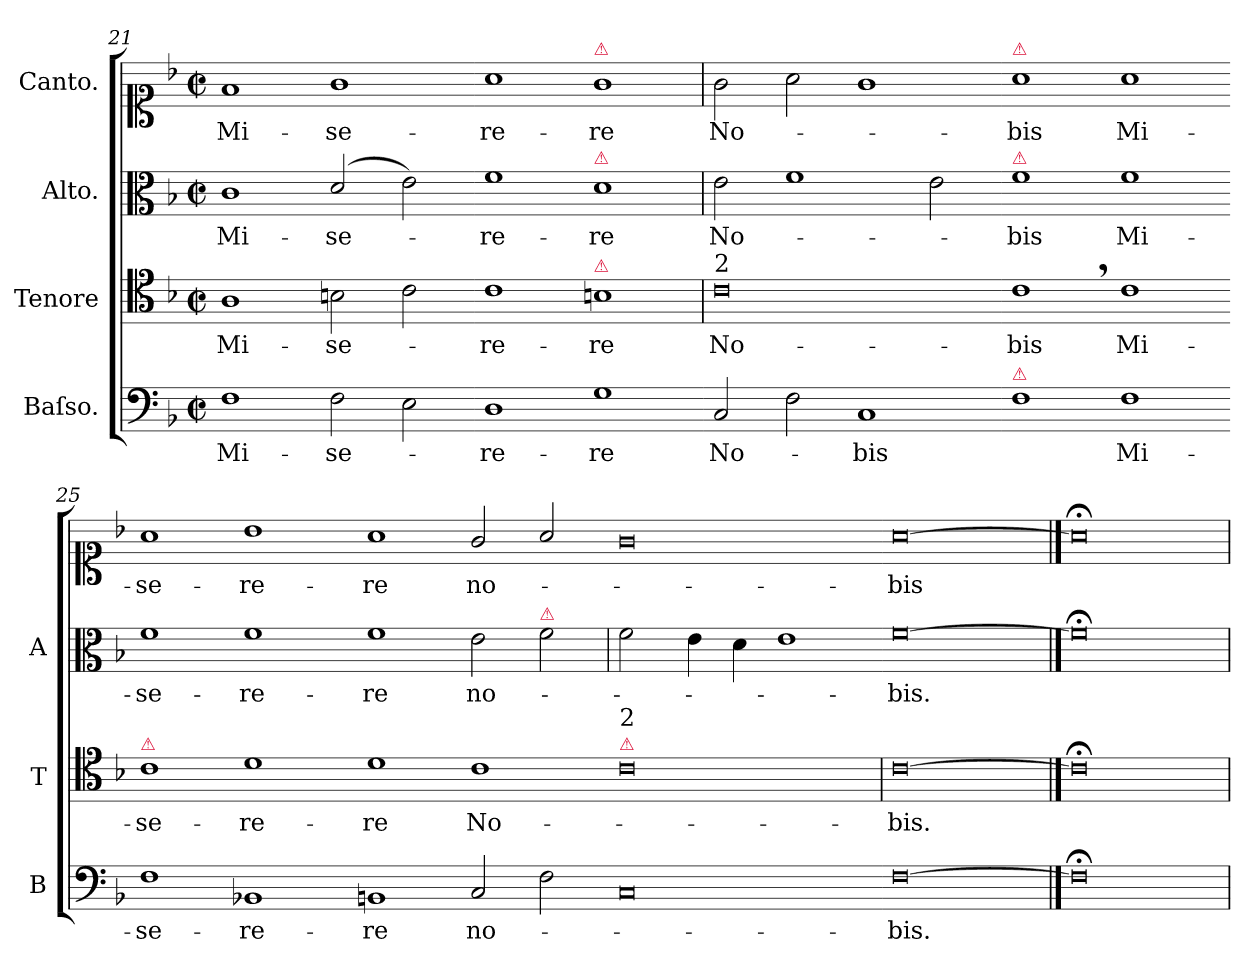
**kern	**text	**kern	**text	**kern	**text	**kern	**text
*part4	*part4	*part3	*part3	*part2	*part2	*part1	*part1
*staff4	*staff4	*staff3	*staff3	*staff2	*staff2	*staff1	*staff1
*I"Baſso.	*	*I"Tenore	*	*I"Alto.	*	*I"Canto.	*
*I'B	*	*I'T	*	*I'A	*	*	*
*clefF4	*	*clefC4	*	*clefC3	*	*clefC1	*
*k[b-]	*	*k[b-]	*	*k[b-]	*	*k[b-]	*
*M2/1	*	*M2/1	*	*M2/1	*	*M2/1	*
*met(c|)	*	*met(c|)	*	*met(c|)	*	*met(c|)	*
=21	=21	=21	=21	=21	=21	=21	=21
!	!	!	!	!	!	!	!LO:LY:i
1F	Mi-	1A	Mi-	1c	Mi-	1f	Mi-
!	!	!	!	!	!	!	!LO:LY:i
2F\	-se-	2Bn\	-se-	(>2d/	-se-	1g	-se-
2E\	.	2c\	.	2e\)	.	.	.
=22-	=22-	=22-	=22-	=22-	=22-	=22-	=22-
!	!	!	!	!	!	!	!LO:LY:i
1D	-re-	1c	-re-	1f	-re-	1a	-re-
!	!	!	!	!	!	!LO:TX:a:color=crimson:t=⚠	!
!	!	!	!	!LO:TX:a:color=crimson:t=⚠	!	!	!
!	!	!LO:TX:a:color=crimson:t=⚠	!	!	!	!	!
!	!	!	!	!	!	!	!LO:LY:i
1G	-re	1Bn	-re	1d	-re	1g	-re
=23-	=23	=23	=23	=23	=23	=23	=23
!	!	!LO:TX:a:t=2	!	!	!	!	!
2C/	No-	0c	No-	2e\	No-	2g\	No-
2F\	.	.	.	1f	.	2a\	.
1C	-bis	.	.	.	.	1g	.
.	.	.	.	2e\	.	.	.
=24-	=24-	=24-	=24-	=24-	=24-	=24-	=24-
!	!	!	!	!	!	!LO:TX:a:color=crimson:t=⚠	!
!	!	!	!	!LO:TX:a:color=crimson:t=⚠	!	!	!
!LO:TX:a:color=crimson:t=⚠	!	!	!	!	!	!	!
1F	.	1c,	-bis	1f	-bis	1a	-bis
1F	Mi-	1c	Mi-	1f	Mi-	1a	Mi-
=25-	=25-	=25-	=25-	=25-	=25-	=25-	=25-
!	!	!LO:TX:a:color=crimson:t=⚠	!	!	!	!	!
1F	-se-	1c	-se-	1f	-se-	1a	-se-
1BB-X	-re-	1d	-re-	1f	-re-	1b-	-re-
=26-	=26-	=26-	=26-	=26-	=26-	=26-	=26-
1BBn	-re	1d	-re	1f	-re	1a	-re
2C/	no-	1c	No-	2e\	no-	2g/	no-
!	!	!	!	!LO:TX:a:color=crimson:t=⚠	!	!	!
2F\	.	.	.	2f\	.	2a/	.
=27-	=27-	=27-	=27-	=27	=27-	=27-	=27-
!	!	!LO:TX:a:color=crimson:t=⚠	!	!	!	!	!
!	!	!LO:TX:a:t=2	!	!	!	!	!
0C	.	0c	.	2f\	.	0g	.
.	.	.	.	4e\	.	.	.
.	.	.	.	4d\	.	.	.
.	.	.	.	1e	.	.	.
=28-	=28-	=28	=28-	=28-	=28-	=28-	=28-
[0F	-bis.	[0c	-bis.	[0f	-bis.	[0a	-bis
==29	==29	==29	==29	==29	==29	==29	==29
0F;<]	.	0c;<]	.	0f;<]	.	0a;<]	.
=	=	=	=	=	=	=	=
*-	*-	*-	*-	*-	*-	*-	*-
